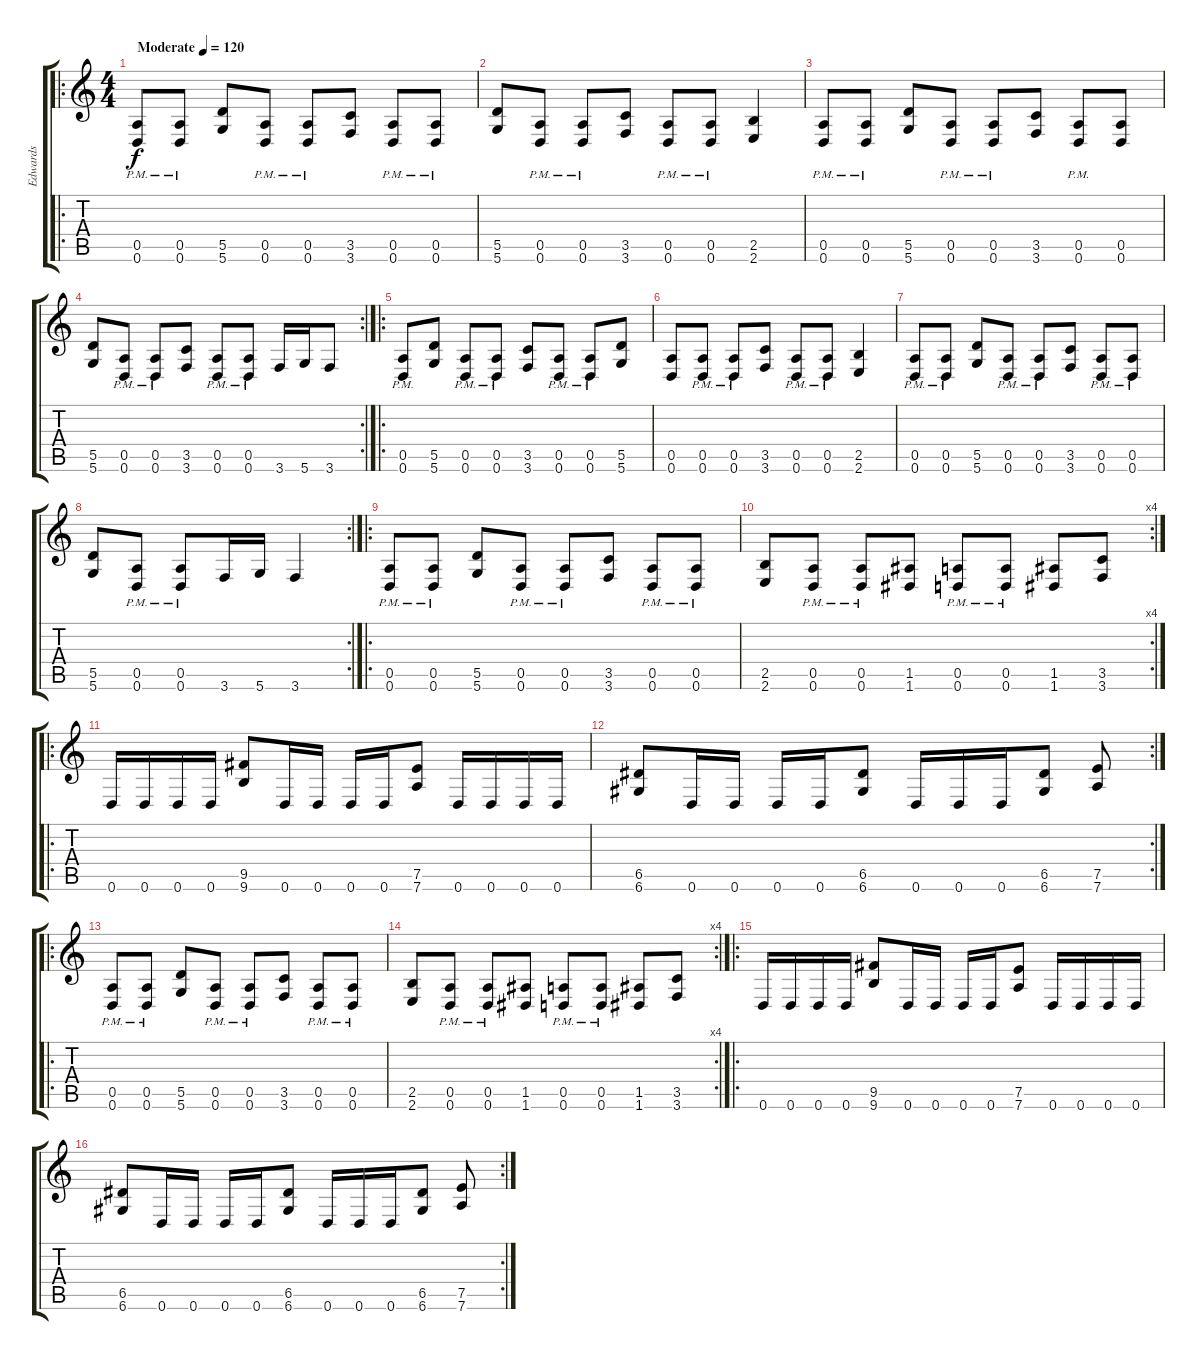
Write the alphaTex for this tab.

\track ("Edwards" "Edwards") {instrument distortionguitar}
\staff {score tabs}
\tuning (E4 B3 G3 D3 A2 D2) {hide}
\ro
\ts (4 4)
\tempo (120 "Moderate")
\clef g2
\ks c
(0.5 0.6{pm}).8{dy f instrument distortionguitar} (0.5 0.6{pm}).8 (5.5 5.6).8 (0.5 0.6{pm}).8 (0.5 0.6{pm}).8 (3.5 3.6).8 (0.5 0.6{pm}).8 (0.5 0.6{pm}).8 |
(5.5 5.6).8 (0.5 0.6{pm}).8 (0.5 0.6{pm}).8 (3.5 3.6).8 (0.5 0.6{pm}).8 (0.5 0.6{pm}).8 (2.5 2.6).4 |
(0.5 0.6{pm}).8 (0.5 0.6{pm}).8 (5.5 5.6).8 (0.5 0.6{pm}).8 (0.5 0.6{pm}).8 (3.5 3.6).8 (0.5 0.6{pm}).8 (0.5 0.6).8 |
\rc 2
(5.5 5.6).8 (0.5{pm} 0.6).8 (0.5{pm} 0.6).8 (3.5 3.6).8 (0.5{pm} 0.6).8 (0.5{pm} 0.6).8 3.6.16 5.6.16 3.6.8 |
\ro
(0.5{pm} 0.6).8 (5.5 5.6).8 (0.5{pm} 0.6).8 (0.5{pm} 0.6).8 (3.5 3.6).8 (0.5{pm} 0.6).8 (0.5{pm} 0.6).8 (5.5 5.6).8 |
(0.5 0.6).8 (0.5{pm} 0.6).8 (0.5{pm} 0.6).8 (3.5 3.6).8 (0.5{pm} 0.6).8 (0.5{pm} 0.6).8 (2.5 2.6).4 |
(0.5{pm} 0.6).8 (0.5{pm} 0.6).8 (5.5 5.6).8 (0.5{pm} 0.6).8 (0.5{pm} 0.6).8 (3.5 3.6).8 (0.5{pm} 0.6).8 (0.5{pm} 0.6).8 |
\rc 2
(5.5 5.6).8 (0.5{pm} 0.6).8 (0.5{pm} 0.6).8 3.6.16 5.6.16 3.6.4 |
\ro
(0.5{pm} 0.6).8 (0.5{pm} 0.6).8 (5.5 5.6).8 (0.5{pm} 0.6).8 (0.5{pm} 0.6).8 (3.5 3.6).8 (0.5{pm} 0.6).8 (0.5{pm} 0.6).8 |
\rc 4
(2.5 2.6).8 (0.5{pm} 0.6).8 (0.5{pm} 0.6).8 (1.5 1.6).8 (0.5{pm} 0.6).8 (0.5{pm} 0.6).8 (1.5 1.6).8 (3.5 3.6).8 |
\ro
0.6.16 0.6.16 0.6.16 0.6.16 (9.5 9.6).8 0.6.16 0.6.16 0.6.16 0.6.16 (7.5 7.6).8 0.6.16 0.6.16 0.6.16 0.6.16 |
\rc 2
(6.5 6.6).8 0.6.16 0.6.16 0.6.16 0.6.16 (6.5 6.6).8 0.6.16 0.6.16 0.6.16 (6.5 6.6).8 (7.5 7.6).8 |
\ro
(0.5{pm} 0.6).8 (0.5{pm} 0.6).8 (5.5 5.6).8 (0.5{pm} 0.6).8 (0.5{pm} 0.6).8 (3.5 3.6).8 (0.5{pm} 0.6).8 (0.5{pm} 0.6).8 |
\rc 4
(2.5 2.6).8 (0.5{pm} 0.6).8 (0.5{pm} 0.6).8 (1.5 1.6).8 (0.5{pm} 0.6).8 (0.5{pm} 0.6).8 (1.5 1.6).8 (3.5 3.6).8 |
\ro
0.6.16 0.6.16 0.6.16 0.6.16 (9.5 9.6).8 0.6.16 0.6.16 0.6.16 0.6.16 (7.5 7.6).8 0.6.16 0.6.16 0.6.16 0.6.16 |
\rc 2
(6.5 6.6).8 0.6.16 0.6.16 0.6.16 0.6.16 (6.5 6.6).8 0.6.16 0.6.16 0.6.16 (6.5 6.6).8 (7.5 7.6).8
